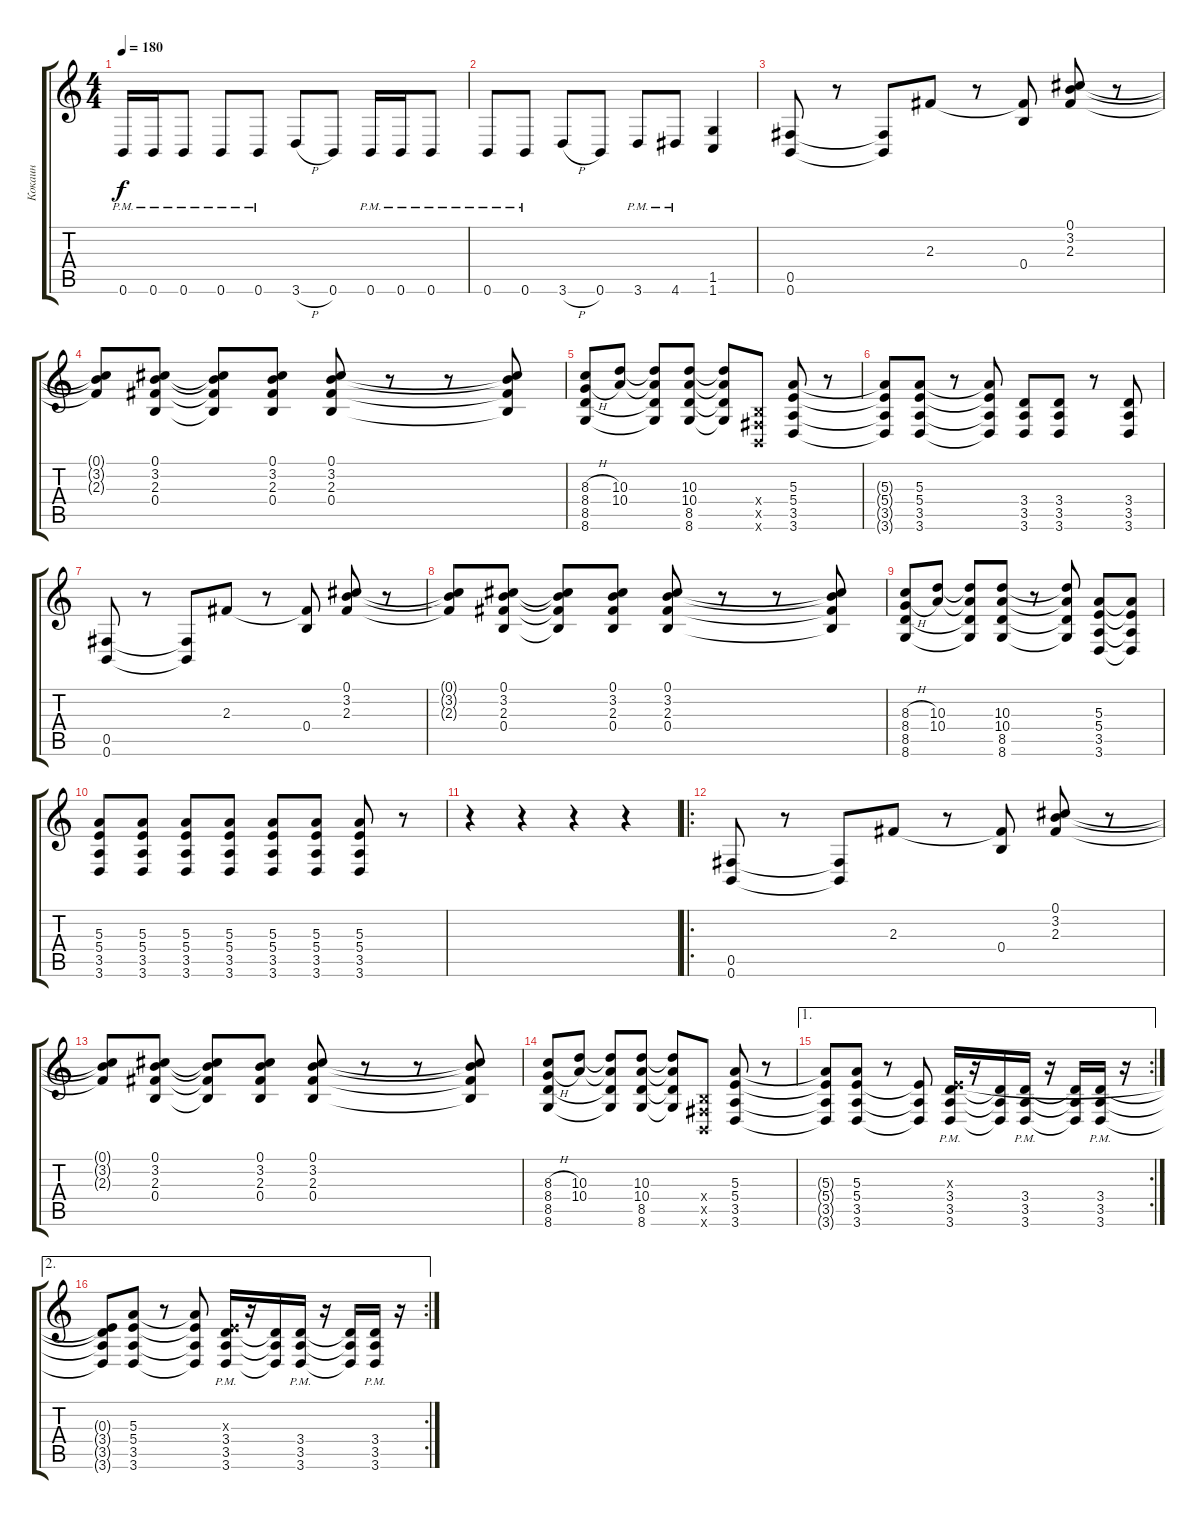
\track ("Кокаин" "Кокаин") {instrument overdrivenguitar}
\staff {score tabs}
\tuning (Db4 Ab3 E3 B2 Gb2 B1) {hide}
\ts (4 4)
\tempo 180
\clef g2
\ks c
0.6{pm}.16{dy f} 0.6{pm}.16 0.6{pm}.8 0.6{pm}.8 0.6{pm}.8 3.6{h}.8 0.6.8 0.6{pm}.16 0.6{pm}.16 0.6{pm}.8 |
0.6{pm}.8 0.6{pm}.8 3.6{h}.8 0.6.8 3.6{pm}.8 4.6{pm}.8 (1.5 1.6).4 |
(0.5 0.6).8 r.8 (0.5{t} 0.6{t}).8 2.3.8 r.8 (2.3{t} 0.4).8 (0.1 3.2 2.3).8 r.8 |
(0.1{t} 3.2{t} 2.3{t}).8 (0.1 3.2 2.3 0.4).8 (0.1{t} 3.2{t} 2.3{t} 0.4{t}).8 (0.1 3.2 2.3 0.4).8 (0.1 3.2 2.3 0.4).8 r.8 r.8 (0.1{t} 3.2{t} 2.3{t} 0.4{t}).8 |
(8.3{h} 8.4{h} 8.5 8.6).8 (10.3 10.4).8 (10.3{t} 10.4{t} 8.5{t} 8.6{t}).8 (10.3 10.4 8.5 8.6).8 (10.3{t} 10.4{t} 8.5{t} 8.6{t}).8 (0.4{x} 0.5{x} 0.6{x}).8 (5.3 5.4 3.5 3.6).8 r.8 |
(5.3{t} 5.4{t} 3.5{t} 3.6{t}).8 (5.3 5.4 3.5 3.6).8 r.8 (5.3{t} 5.4{t} 3.5{t} 3.6{t}).8 (3.4 3.5 3.6).8 (3.4 3.5 3.6).8 r.8 (3.4 3.5 3.6).8 |
(0.5 0.6).8 r.8 (0.5{t} 0.6{t}).8 2.3.8 r.8 (2.3{t} 0.4).8 (0.1 3.2 2.3).8 r.8 |
(0.1{t} 3.2{t} 2.3{t}).8 (0.1 3.2 2.3 0.4).8 (0.1{t} 3.2{t} 2.3{t} 0.4{t}).8 (0.1 3.2 2.3 0.4).8 (0.1 3.2 2.3 0.4).8 r.8 r.8 (0.1{t} 3.2{t} 2.3{t} 0.4{t}).8 |
(8.3{h} 8.4{h} 8.5 8.6).8 (10.3 10.4).8 (10.3{t} 10.4{t} 8.5{t} 8.6{t}).8 (10.3 10.4 8.5 8.6).8 r.8 (10.3{t} 10.4{t} 8.5{t} 8.6{t}).8 (5.3 5.4 3.5 3.6).8 (5.3{t} 5.4{t} 3.5{t} 3.6{t}).8 |
(5.3 5.4 3.5 3.6).8 (5.3 5.4 3.5 3.6).8 (5.3 5.4 3.5 3.6).8 (5.3 5.4 3.5 3.6).8 (5.3 5.4 3.5 3.6).8 (5.3 5.4 3.5 3.6).8 (5.3 5.4 3.5 3.6).8 r.8 |
r.4 r.4 r.4 r.4 |
\ro
(0.5 0.6).8 r.8 (0.5{t} 0.6{t}).8 2.3.8 r.8 (2.3{t} 0.4).8 (0.1 3.2 2.3).8 r.8 |
(0.1{t} 3.2{t} 2.3{t}).8 (0.1 3.2 2.3 0.4).8 (0.1{t} 3.2{t} 2.3{t} 0.4{t}).8 (0.1 3.2 2.3 0.4).8 (0.1 3.2 2.3 0.4).8 r.8 r.8 (0.1{t} 3.2{t} 2.3{t} 0.4{t}).8 |
(8.3{h} 8.4{h} 8.5 8.6).8 (10.3 10.4).8 (10.3{t} 10.4{t} 8.5{t} 8.6{t}).8 (10.3 10.4 8.5 8.6).8 (10.3{t} 10.4{t} 8.5{t} 8.6{t}).8 (0.4{x} 0.5{x} 0.6{x}).8 (5.3 5.4 3.5 3.6).8 r.8 |
\ae 1
\rc 2
(5.3{t} 5.4{t} 3.5{t} 3.6{t}).8 (5.3 5.4 3.5 3.6).8 r.8 (5.4{t} 3.5{t} 3.6{t}).8 (0.3{x} 3.4{pm} 3.5{pm} 3.6{pm}).16 r.16 (3.4{t} 3.5{t} 3.6{t}).16 (3.4{pm} 3.5{pm} 3.6{pm}).16 r.16 (3.4{t} 3.5{t} 3.6{t}).16 (3.4{pm} 3.5{pm} 3.6{pm}).16 r.16 |
\ae 2
\rc 2
(0.3{t} 3.4{t} 3.5{t} 3.6{t}).8 (5.3 5.4 3.5 3.6).8 r.8 (5.3{t} 5.4{t} 3.5{t} 3.6{t}).8 (0.3{x} 3.4{pm} 3.5{pm} 3.6{pm}).16 r.16 (3.4{t} 3.5{t} 3.6{t}).16 (3.4{pm} 3.5{pm} 3.6{pm}).16 r.16 (3.4{t} 3.5{t} 3.6{t}).16 (3.4{pm} 3.5{pm} 3.6{pm}).16 r.16
